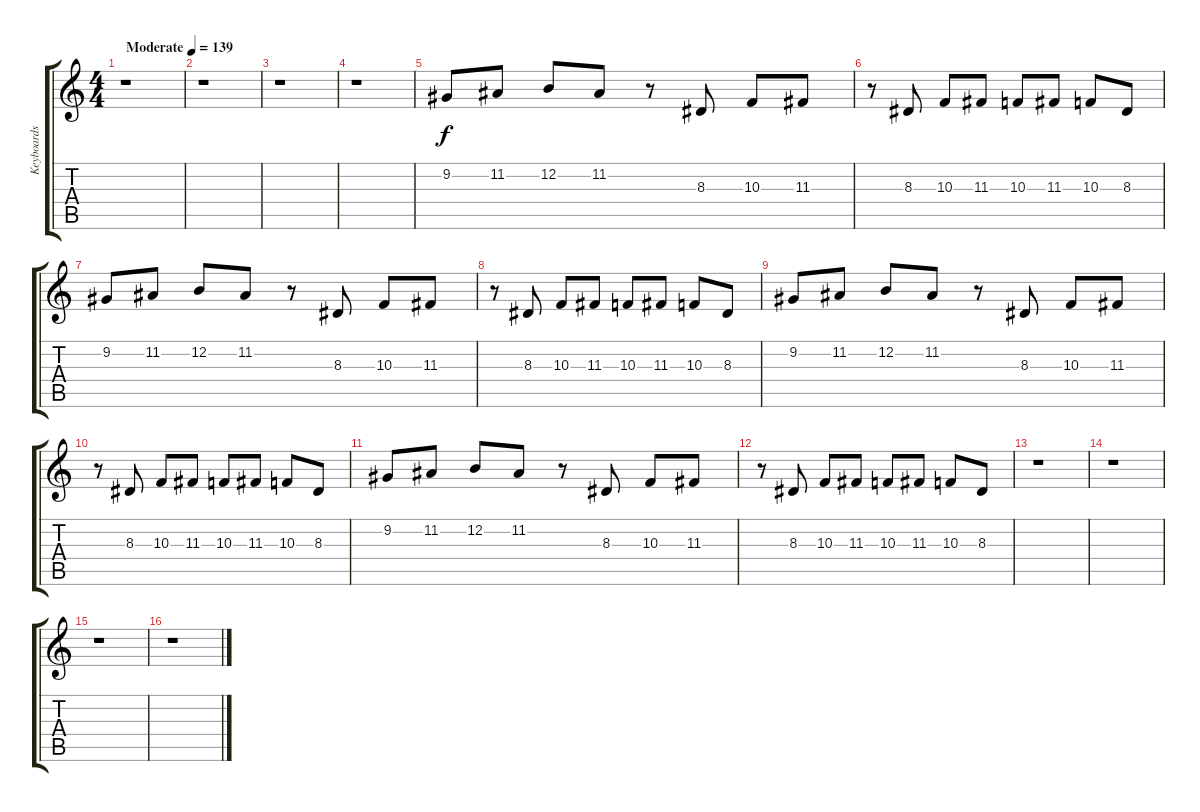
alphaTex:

\track ("Keyboards 2" "Keyboards ") {instrument honkytonkpiano}
\staff {score tabs}
\tuning (E4 B3 G3 D3 A2 E2) {hide}
\ts (4 4)
\tempo (139 "Moderate")
\clef g2
\ks c
r.1{dy f instrument honkytonkpiano} |
r.1 |
r.1 |
r.1 |
9.2.8 11.2.8 12.2.8 11.2.8 r.8 8.3.8 10.3.8 11.3.8 |
r.8 8.3.8 10.3.8 11.3.8 10.3.8 11.3.8 10.3.8 8.3.8 |
9.2.8 11.2.8 12.2.8 11.2.8 r.8 8.3.8 10.3.8 11.3.8 |
r.8 8.3.8 10.3.8 11.3.8 10.3.8 11.3.8 10.3.8 8.3.8 |
9.2.8 11.2.8 12.2.8 11.2.8 r.8 8.3.8 10.3.8 11.3.8 |
r.8 8.3.8 10.3.8 11.3.8 10.3.8 11.3.8 10.3.8 8.3.8 |
9.2.8 11.2.8 12.2.8 11.2.8 r.8 8.3.8 10.3.8 11.3.8 |
r.8 8.3.8 10.3.8 11.3.8 10.3.8 11.3.8 10.3.8 8.3.8 |
r.1 |
r.1 |
r.1 |
r.1
